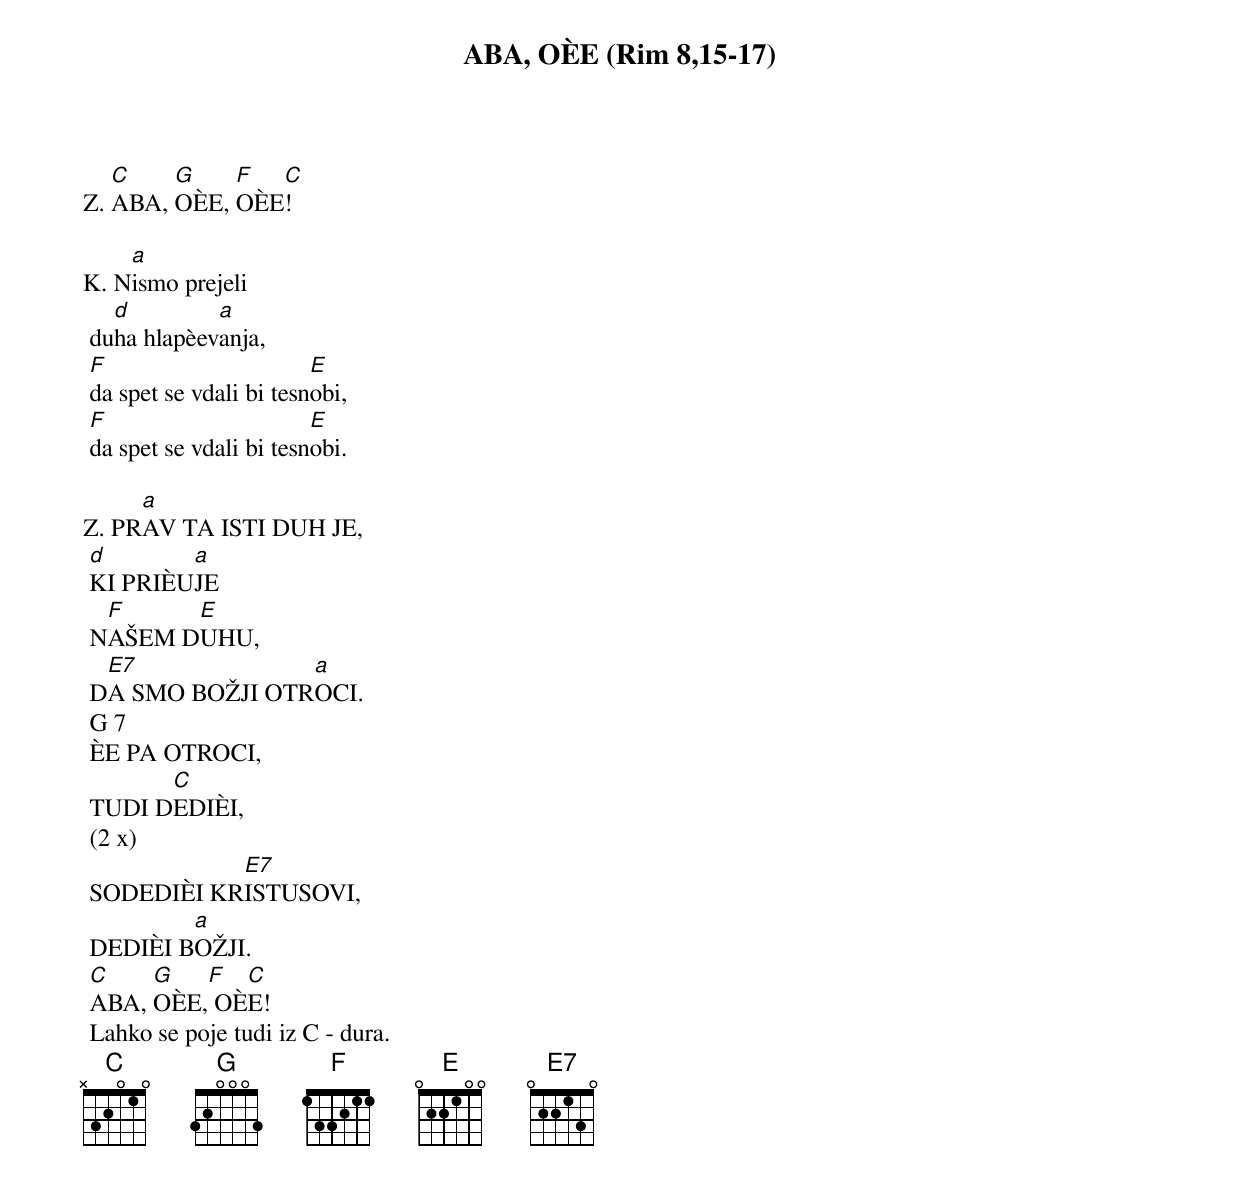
{title: ABA, OÈE (Rim 8,15-17)}

Z.	[C]ABA, [G]OÈE, [F]OÈE[C]!

K.	N[a]ismo prejeli
	du[d]ha hlapèev[a]anja,
	[F]da spet se vdali bi tesn[E]obi,
	[F]da spet se vdali bi tesn[E]obi.

Z.	PR[a]AV TA ISTI DUH JE,
	[d]KI PRIÈU[a]JE
	N[F]AŠEM D[E]UHU,
	D[E7]A SMO BOŽJI OTR[a]OCI.
	G 7
	ÈE PA OTROCI,
	TUDI D[C]EDIÈI,
	(2 x)
	SODEDIÈI KR[E7]ISTUSOVI,
	DEDIÈI B[a]OŽJI.
	[C]ABA, [G]OÈE,[F] OÈ[C]E!
	Lahko se poje tudi iz C - dura.
